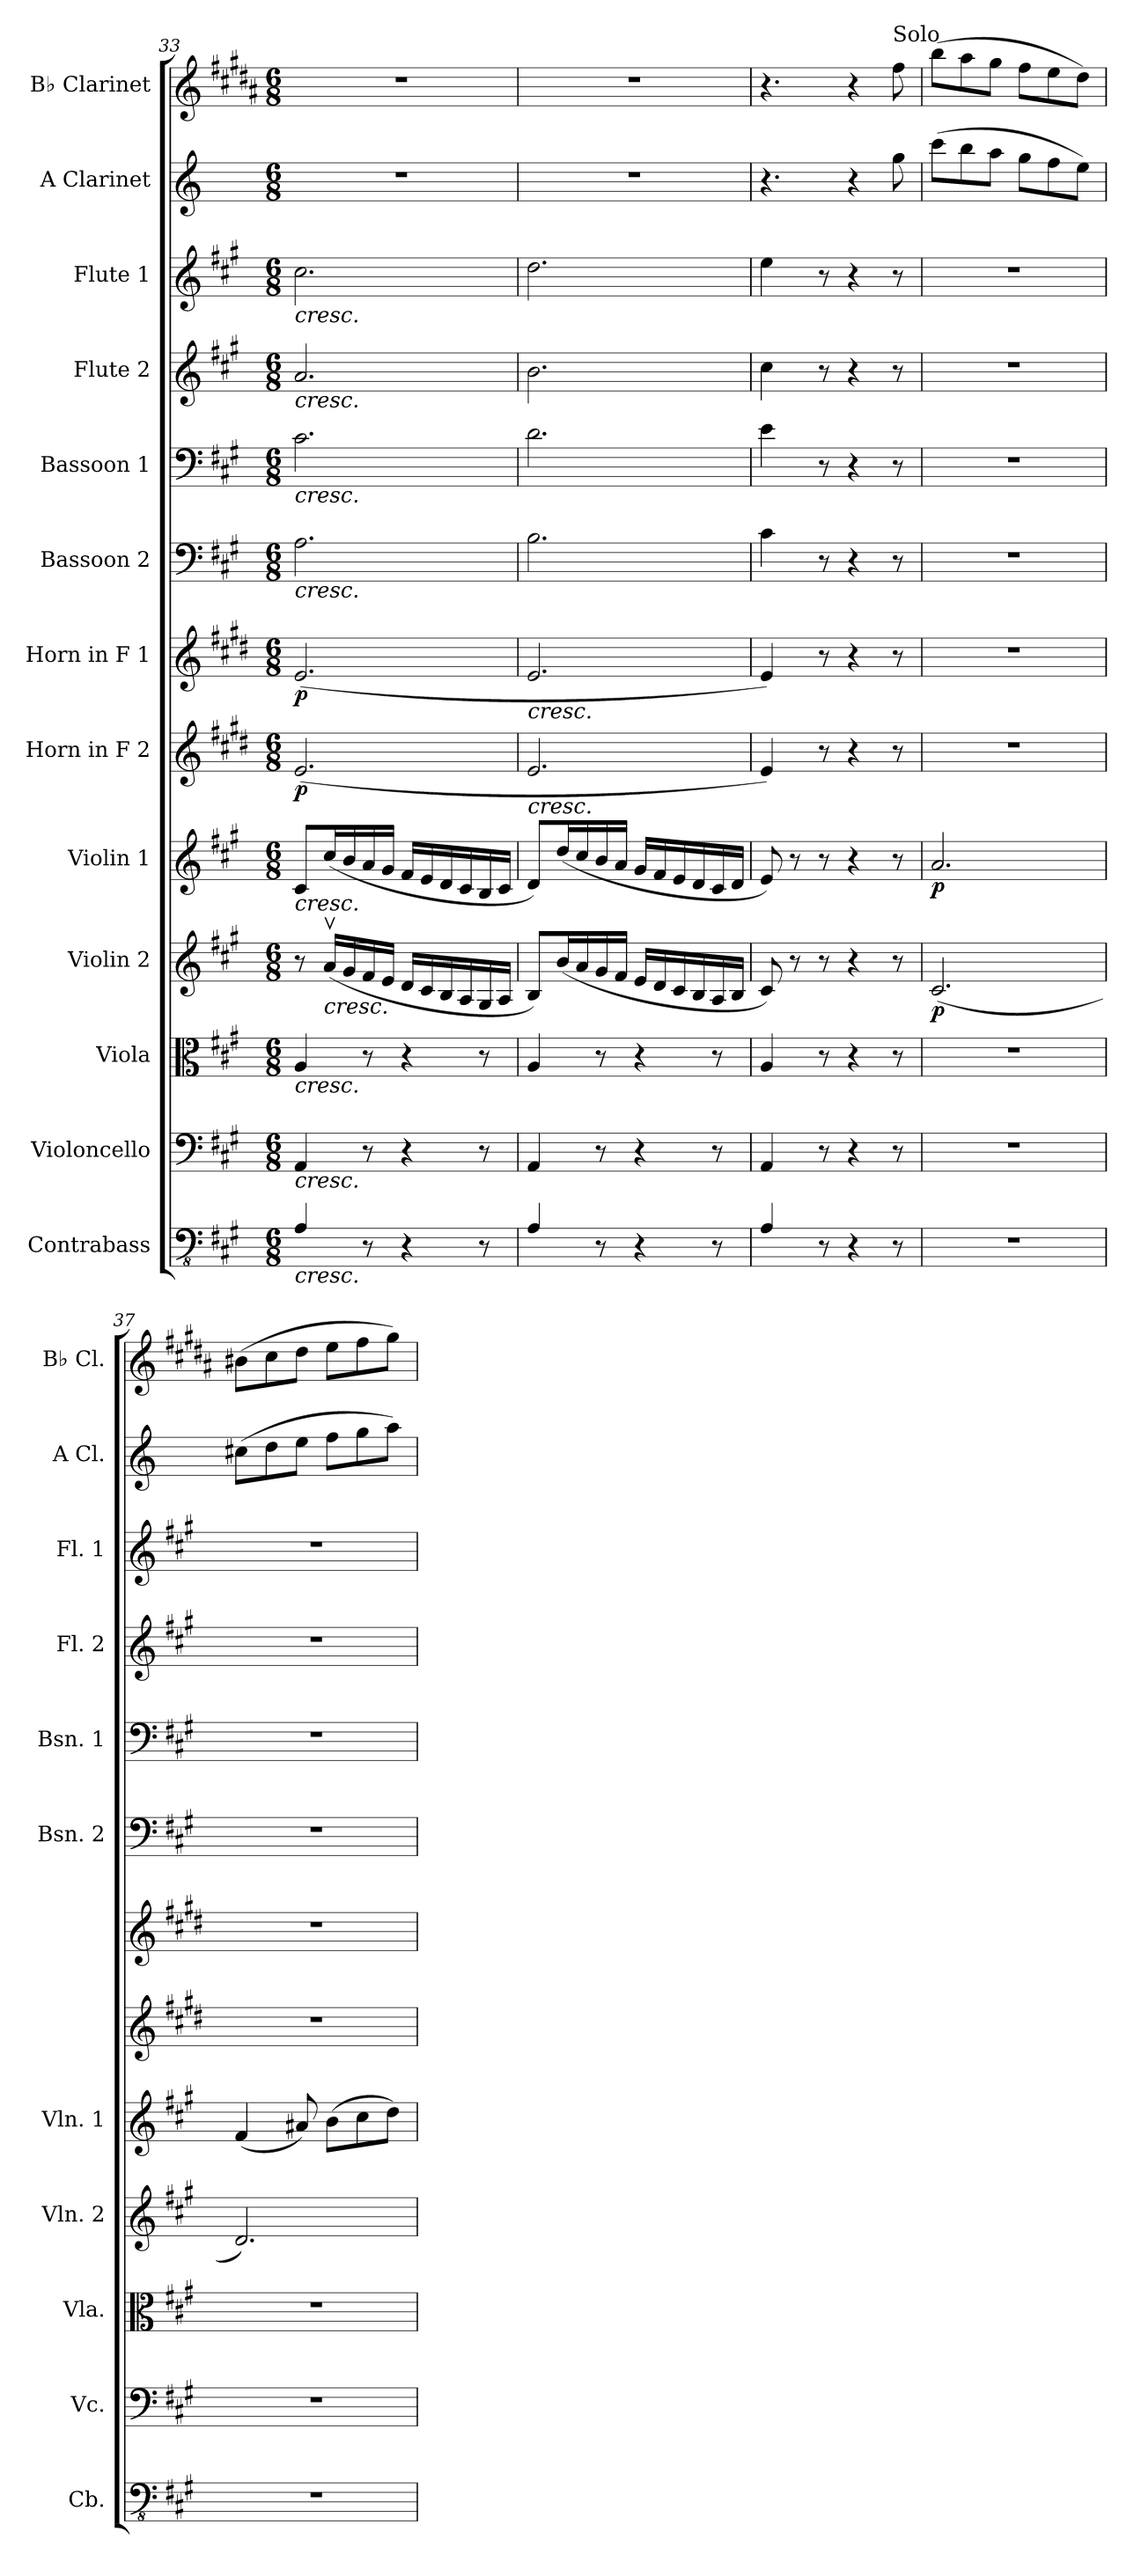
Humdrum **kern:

**kern	**kern	**kern	**kern	**dynam	**kern	**dynam	**kern	**dynam	**kern	**dynam	**kern	**kern	**kern	**kern	**kern	**kern
*part13	*part12	*part11	*part10	*part10	*part9	*part9	*part8	*part8	*part7	*part7	*part6	*part5	*part4	*part3	*part2	*part1
*staff13	*staff12	*staff11	*staff10	*staff10	*staff9	*staff9	*staff8	*staff8	*staff7	*staff7	*staff6	*staff5	*staff4	*staff3	*staff2	*staff1
*I"Contrabass	*I"Violoncello	*I"Viola	*I"Violin 2	*	*I"Violin 1	*	*I"Horn in F 2	*	*I"Horn in F 1	*	*I"Bassoon 2	*I"Bassoon 1	*I"Flute 2	*I"Flute 1	*I"A Clarinet	*I"B♭ Clarinet
*I'Cb.	*I'Vc.	*I'Vla.	*I'Vln. 2	*	*I'Vln. 1	*	*	*	*	*	*I'Bsn. 2	*I'Bsn. 1	*I'Fl. 2	*I'Fl. 1	*I'A Cl.	*I'B♭ Cl.
!!LO:PB:g=z
*clefFv4	*clefF4	*clefC3	*clefG2	*	*clefG2	*	*clefG2	*	*clefG2	*	*clefF4	*clefF4	*clefG2	*clefG2	*clefG2	*clefG2
*ITrd7c12	*	*	*	*	*	*	*ITrd4c7	*	*ITrd4c7	*	*	*	*	*	*ITrd2c3	*ITrd1c2
*k[f#c#g#]	*k[f#c#g#]	*k[f#c#g#]	*k[f#c#g#]	*	*k[f#c#g#]	*	*k[f#c#g#]	*	*k[f#c#g#]	*	*k[f#c#g#]	*k[f#c#g#]	*k[f#c#g#]	*k[f#c#g#]	*k[f#c#g#]	*k[f#c#g#]
*M6/8	*M6/8	*M6/8	*M6/8	*	*M6/8	*	*M6/8	*	*M6/8	*	*M6/8	*M6/8	*M6/8	*M6/8	*M6/8	*M6/8
=33	=33	=33	=33	=33	=33	=33	=33	=33	=33	=33	=33	=33	=33	=33	=33	=33
!	!	!	!	!	!	!	!	!	!	!	!	!	!	!LO:TX:b:i:t=cresc.	!	!
!	!	!	!	!	!	!	!	!	!	!	!	!	!LO:TX:b:i:t=cresc.	!	!	!
!	!	!	!	!	!	!	!	!	!	!	!	!LO:TX:b:i:t=cresc.	!	!	!	!
!	!	!	!	!	!	!	!	!	!	!	!LO:TX:b:i:t=cresc.	!	!	!	!	!
!	!	!	!	!	!LO:TX:b:i:t=cresc.	!	!	!	!	!	!	!	!	!	!	!
!	!	!LO:TX:b:i:t=cresc.	!	!	!	!	!	!	!	!	!	!	!	!	!	!
!	!LO:TX:b:i:t=cresc.	!	!	!	!	!	!	!	!	!	!	!	!	!	!	!
!LO:TX:b:i:t=cresc.	!	!	!	!	!	!	!	!	!	!	!	!	!	!	!	!
!	!	!	!	!	!	!	!	!LO:DY:b	!	!LO:DY:b	!	!	!	!	!	!
4AAA/	4AA/	4A/	8r	.	8c#/L	.	(>2.A/	p	(>2.A/	p	2.A\	2.c#\	2.a/	2.cc#\	2.r	2.r
!	!	!	!LO:TX:b:i:t=cresc.	!	!	!	!	!	!	!	!	!	!	!	!	!
.	.	.	(<16av/LL	.	(<16cc#/L	.	.	.	.	.	.	.	.	.	.	.
.	.	.	16g#/	.	16b/	.	.	.	.	.	.	.	.	.	.	.
8r	8r	8r	16f#/	.	16a/	.	.	.	.	.	.	.	.	.	.	.
.	.	.	16e/JJ	.	16g#/JJ	.	.	.	.	.	.	.	.	.	.	.
4r	4r	4r	16d/LL	.	16f#/LL	.	.	.	.	.	.	.	.	.	.	.
.	.	.	16c#/	.	16e/	.	.	.	.	.	.	.	.	.	.	.
.	.	.	16B/	.	16d/	.	.	.	.	.	.	.	.	.	.	.
.	.	.	16A/	.	16c#/	.	.	.	.	.	.	.	.	.	.	.
8r	8r	8r	16G#/	.	16B/	.	.	.	.	.	.	.	.	.	.	.
.	.	.	16A/JJ	.	16c#/JJ	.	.	.	.	.	.	.	.	.	.	.
=34	=34	=34	=34	=34	=34	=34	=34	=34	=34	=34	=34	=34	=34	=34	=34	=34
!	!	!	!	!	!	!	!	!	!LO:TX:b:i:t=cresc.	!	!	!	!	!	!	!
!	!	!	!	!	!	!	!LO:TX:b:i:t=cresc.	!	!	!	!	!	!	!	!	!
4AAA/	4AA/	4A/	8B/L)	.	8d/L)	.	2.A/	.	2.A/	.	2.B\	2.d\	2.b\	2.dd\	2.r	2.r
.	.	.	(<16b/L	.	(<16dd/L	.	.	.	.	.	.	.	.	.	.	.
.	.	.	16a/	.	16cc#/	.	.	.	.	.	.	.	.	.	.	.
8r	8r	8r	16g#/	.	16b/	.	.	.	.	.	.	.	.	.	.	.
.	.	.	16f#/JJ	.	16a/JJ	.	.	.	.	.	.	.	.	.	.	.
4r	4r	4r	16e/LL	.	16g#/LL	.	.	.	.	.	.	.	.	.	.	.
.	.	.	16d/	.	16f#/	.	.	.	.	.	.	.	.	.	.	.
.	.	.	16c#/	.	16e/	.	.	.	.	.	.	.	.	.	.	.
.	.	.	16B/	.	16d/	.	.	.	.	.	.	.	.	.	.	.
8r	8r	8r	16A/	.	16c#/	.	.	.	.	.	.	.	.	.	.	.
.	.	.	16B/JJ	.	16d/JJ	.	.	.	.	.	.	.	.	.	.	.
=35	=35	=35	=35	=35	=35	=35	=35	=35	=35	=35	=35	=35	=35	=35	=35	=35
4AAA/	4AA/	4A/	8c#/)	.	8e/)	.	4A/)	.	4A/)	.	4c#\	4e\	4cc#\	4ee\	4.r	4.r
.	.	.	8r	.	8r	.	.	.	.	.	.	.	.	.	.	.
8r	8r	8r	8r	.	8r	.	8r	.	8r	.	8r	8r	8r	8r	.	.
4r	4r	4r	4r	.	4r	.	4r	.	4r	.	4r	4r	4r	4r	4r	4r
!	!	!	!	!	!	!	!	!	!	!	!	!	!	!	!	!LO:TX:t=Solo
8r	8r	8r	8r	.	8r	.	8r	.	8r	.	8r	8r	8r	8r	8ee\	8ee\
=36	=36	=36	=36	=36	=36	=36	=36	=36	=36	=36	=36	=36	=36	=36	=36	=36
!	!	!	!	!LO:DY:b	!	!LO:DY:b	!	!	!	!	!	!	!	!	!	!
2.r	2.r	2.r	(<2.c#/	p	2.a/	p	2.r	.	2.r	.	2.r	2.r	2.r	2.r	(>8aa\L	(>8aa\L
.	.	.	.	.	.	.	.	.	.	.	.	.	.	.	8gg#\	8gg#\
.	.	.	.	.	.	.	.	.	.	.	.	.	.	.	8ff#\J	8ff#\J
.	.	.	.	.	.	.	.	.	.	.	.	.	.	.	8ee\L	8ee\L
.	.	.	.	.	.	.	.	.	.	.	.	.	.	.	8dd\	8dd\
.	.	.	.	.	.	.	.	.	.	.	.	.	.	.	8cc#\J)	8cc#\J)
=37	=37	=37	=37	=37	=37	=37	=37	=37	=37	=37	=37	=37	=37	=37	=37	=37
2.r	2.r	2.r	2.d/)	.	(<4f#/	.	2.r	.	2.r	.	2.r	2.r	2.r	2.r	(>8a#X\L	(>8a#X\L
.	.	.	.	.	.	.	.	.	.	.	.	.	.	.	8b\	8b\
.	.	.	.	.	8a#X/)	.	.	.	.	.	.	.	.	.	8cc#\J	8cc#\J
.	.	.	.	.	(>8b\L	.	.	.	.	.	.	.	.	.	8dd\L	8dd\L
.	.	.	.	.	8cc#\	.	.	.	.	.	.	.	.	.	8ee\	8ee\
.	.	.	.	.	8dd\J)	.	.	.	.	.	.	.	.	.	8ff#\J)	8ff#\J)
=	=	=	=	=	=	=	=	=	=	=	=	=	=	=	=	=
*-	*-	*-	*-	*-	*-	*-	*-	*-	*-	*-	*-	*-	*-	*-	*-	*-
